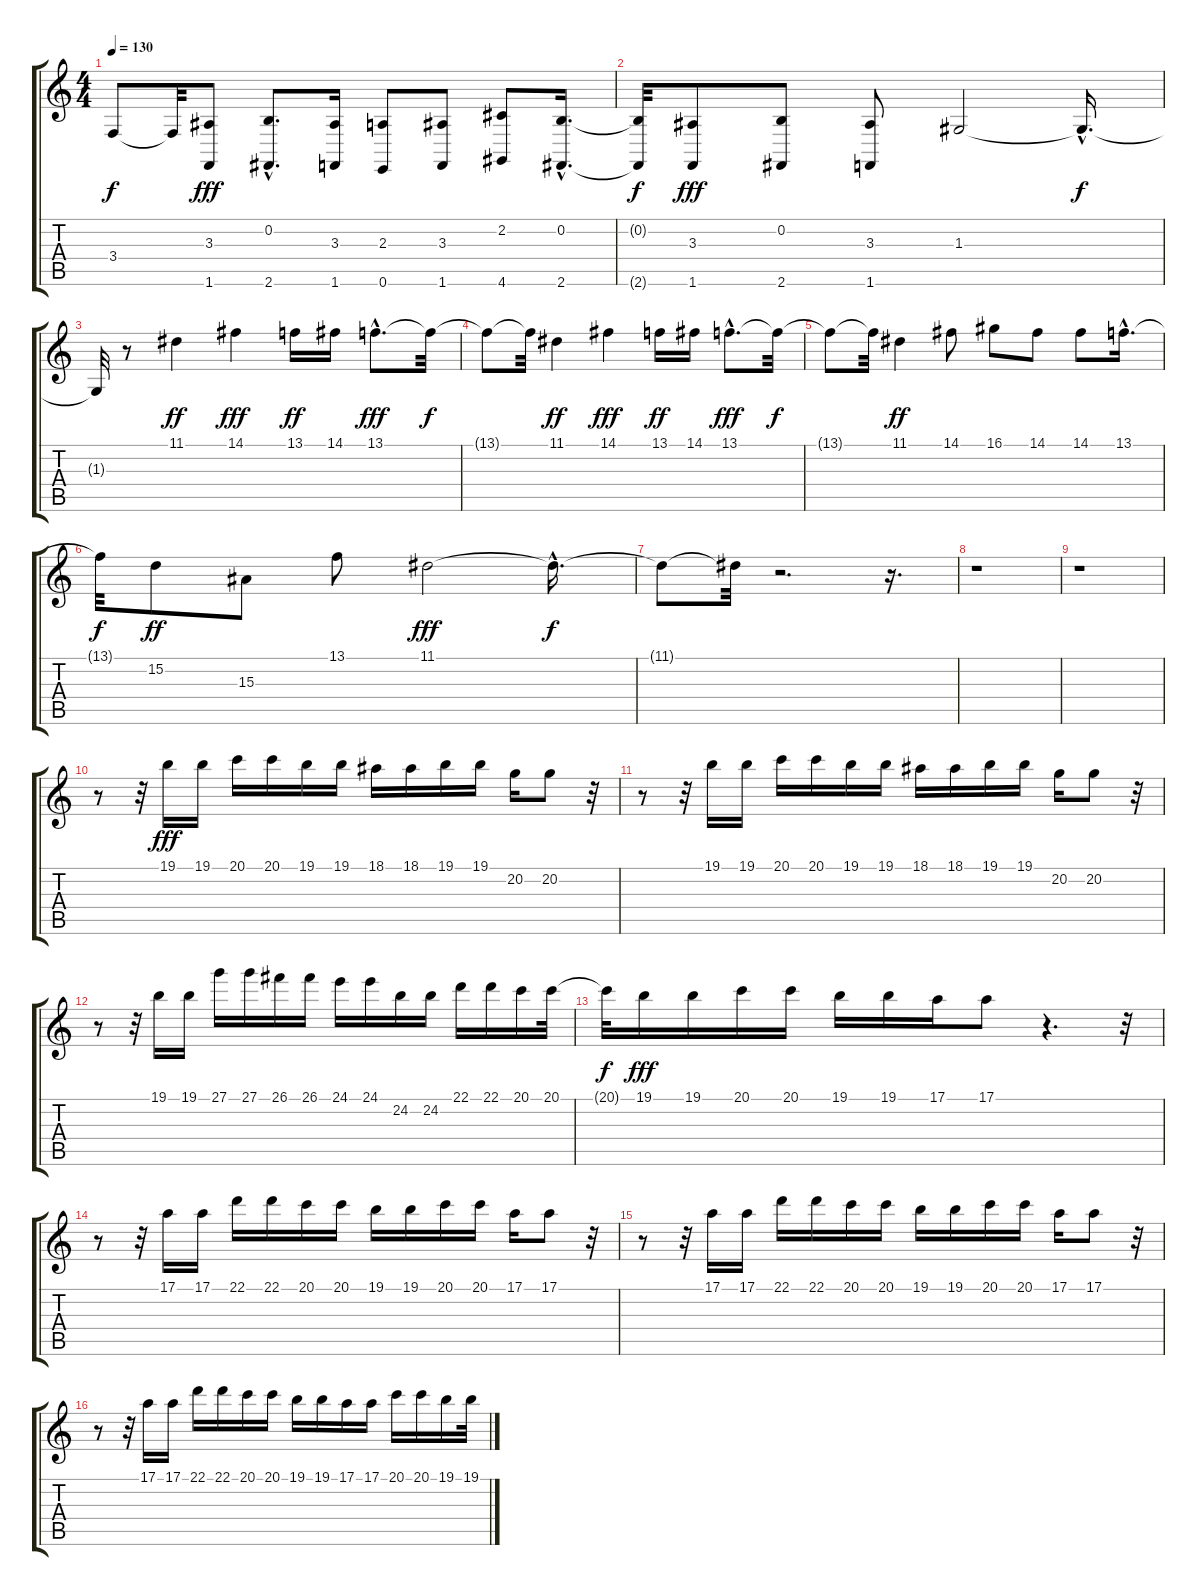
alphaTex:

\track "" {instrument acousticgrandpiano}
\staff {score tabs}
\tuning (E4 B3 G3 D3 A2 E2) {hide}
\ts (4 4)
\tempo 130
\clef g2
\ks c
3.4{t}.8{dy f} 3.4{t}.32 (3.3 1.6).8{dy fff volume 16} (0.2{hac} 2.6{hac}).8{d volume 16} (3.3 1.6).16{volume 16} (2.3 0.6).8 (3.3 1.6).8{volume 16} (2.2 4.6).8 (0.2{hac} 2.6{hac}).16{d} |
(0.2{t} 2.6{t}).32{dy f} (3.3 1.6).8{dy fff volume 16} (0.2 2.6).8{volume 16} (3.3 1.6).8{volume 16} 1.3.2 1.3{hac t}.16{d dy f} |
1.3{t}.32 r.8 11.1.4{dy ff volume 16 balance 9 instrument reedorgan} 14.1.4{dy fff volume 14} 13.1.16{dy ff volume 16} 14.1.16 13.1{hac}.8{d dy fff volume 14} 13.1{t}.32{dy f} |
13.1{t}.8 13.1{t}.32 11.1.4{dy ff volume 16} 14.1.4{dy fff volume 14} 13.1.16{dy ff volume 16} 14.1.16 13.1{hac}.8{d dy fff volume 14} 13.1{t}.32{dy f} |
13.1{t}.8 13.1{t}.32 11.1.4{dy ff volume 16} 14.1.8 16.1.8 14.1.8 14.1.8 13.1{hac}.16{d} |
13.1{t}.32{dy f} 15.2.8{dy ff} 15.3.8 13.1.8 11.1.2{dy fff volume 14} 11.1{hac t}.16{d dy f} |
11.1{t}.8 11.1{t}.32 r.2{d} r.16{d} |
r.1 |
r.1 |
r.8 r.32 19.1.16{dy fff volume 12 balance 12 instrument kalimba} 19.1.16{volume 11} 20.1.16{volume 12} 20.1.16{volume 11} 19.1.16{volume 12} 19.1.16{volume 11} 18.1.16{volume 12} 18.1.16{volume 11} 19.1.16{volume 12} 19.1.16{volume 11} 20.2.16{volume 12} 20.2.8{volume 11} r.32 |
r.8 r.32 19.1.16{volume 12} 19.1.16{volume 11} 20.1.16{volume 12} 20.1.16{volume 11} 19.1.16{volume 12} 19.1.16{volume 11} 18.1.16{volume 12} 18.1.16{volume 11} 19.1.16{volume 12} 19.1.16{volume 11} 20.2.16{volume 12} 20.2.8{volume 11} r.32 |
r.8 r.32 19.1.16{volume 12} 19.1.16{volume 11} 27.1.16{volume 12} 27.1.16{volume 11} 26.1.16{volume 12} 26.1.16{volume 11} 24.1.16{volume 12} 24.1.16{volume 11} 24.2.16{volume 12} 24.2.16{volume 11} 22.1.16{volume 12} 22.1.16{volume 11} 20.1.16{volume 12} 20.1.32{volume 11} |
20.1{t}.32{dy f} 19.1.16{dy fff volume 12} 19.1.16{volume 11} 20.1.16{volume 12} 20.1.16{volume 11} 19.1.16{volume 12} 19.1.16{volume 11} 17.1.16{volume 12} 17.1.8{volume 11} r.4{d} r.32 |
r.8 r.32 17.1.16{volume 12} 17.1.16{volume 11} 22.1.16{volume 12} 22.1.16{volume 11} 20.1.16{volume 12} 20.1.16{volume 11} 19.1.16{volume 12} 19.1.16{volume 11} 20.1.16{volume 12} 20.1.16{volume 11} 17.1.16{volume 12} 17.1.8{volume 11} r.32 |
r.8 r.32 17.1.16{volume 12} 17.1.16{volume 11} 22.1.16{volume 12} 22.1.16{volume 11} 20.1.16{volume 12} 20.1.16{volume 11} 19.1.16{volume 12} 19.1.16{volume 11} 20.1.16{volume 12} 20.1.16{volume 11} 17.1.16{volume 12} 17.1.8{volume 11} r.32 |
r.8 r.32 17.1.16{volume 12} 17.1.16{volume 11} 22.1.16{volume 12} 22.1.16{volume 11} 20.1.16{volume 12} 20.1.16{volume 11} 19.1.16{volume 12} 19.1.16{volume 11} 17.1.16{volume 12} 17.1.16{volume 11} 20.1.16{volume 12} 20.1.16{volume 11} 19.1.16{volume 12} 19.1.32{volume 11}
